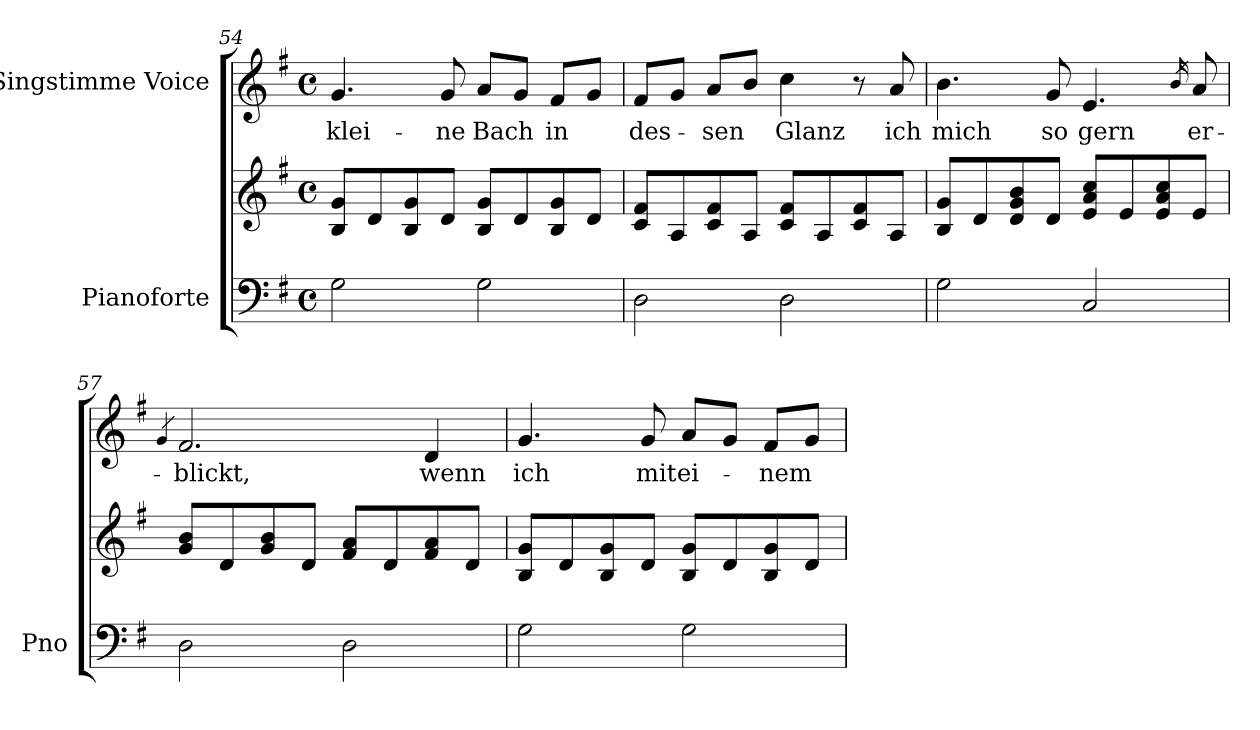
**kern	**kern	**kern	**text
*part2	*part2	*part1	*part1
*staff3	*staff2	*staff1	*staff1
*I"Pianoforte	*	*I"Singstimme Voice	*
*I'Pno	*	*	*
!!LO:LB:g=z
*clefF4	*clefG2	*clefG2	*
*k[f#]	*k[f#]	*k[f#]	*
*M4/4	*M4/4	*M4/4	*
*met(c)	*met(c)	*met(c)	*
=54	=54	=54	=54
!	!	!	!LO:LY:b
2G\	8B/ 8g/L	4.g/	klei-
.	8d/	.	.
.	8B/ 8g/	.	.
!	!	!	!LO:LY:b
.	8d/J	8g/	-ne
!	!	!	!LO:LY:b
2G\	8B/ 8g/L	8a/L	Bach
.	8d/	8g/J	.
!	!	!	!LO:LY:b
.	8B/ 8g/	8f#/L	in
.	8d/J	8g/J	.
=55	=55	=55	=55
!	!	!	!LO:LY:b
2D\	8c/ 8f#/L	8f#/L	des-
.	8A/	8g/J	.
!	!	!	!LO:LY:b
.	8c/ 8f#/	8a/L	-sen
.	8A/J	8b/J	.
!	!	!	!LO:LY:b
2D\	8c/ 8f#/L	4cc\	Glanz
.	8A/	.	.
.	8c/ 8f#/	8r	.
!	!	!	!LO:LY:b
.	8A/J	8a/	ich
=56	=56	=56	=56
!	!	!	!LO:LY:b
2G\	8B/ 8g/L	4.b\	mich
.	8d/	.	.
.	8d/ 8g/ 8b/	.	.
!	!	!	!LO:LY:b
.	8d/J	8g/	so
!	!	!	!LO:LY:b
2C/	8e/ 8a/ 8cc/L	4.e/	gern
.	8e/	.	.
.	8e/ 8a/ 8cc/	.	.
.	.	16qb/	.
!	!	!	!LO:LY:b
.	8e/J	8a/	er-
=57	=57	=57	=57
.	.	4qg/	.
!	!	!	!LO:LY:b
2D\	8g/ 8b/L	2.f#/	-blickt,
.	8d/	.	.
.	8g/ 8b/	.	.
.	8d/J	.	.
2D\	8f#/ 8a/L	.	.
.	8d/	.	.
!	!	!	!LO:LY:b
.	8f#/ 8a/	4d/	wenn
.	8d/J	.	.
!!LO:LB:g=z
=58	=58	=58	=58
!	!	!	!LO:LY:b
2G\	8B/ 8g/L	4.g/	ich
.	8d/	.	.
.	8B/ 8g/	.	.
!	!	!	!LO:LY:b
.	8d/J	8g/	mit
!	!	!	!LO:LY:b
2G\	8B/ 8g/L	8a/L	ei-
.	8d/	8g/J	.
!	!	!	!LO:LY:b
.	8B/ 8g/	8f#/L	-nem
.	8d/J	8g/J	.
=	=	=	=
*-	*-	*-	*-
